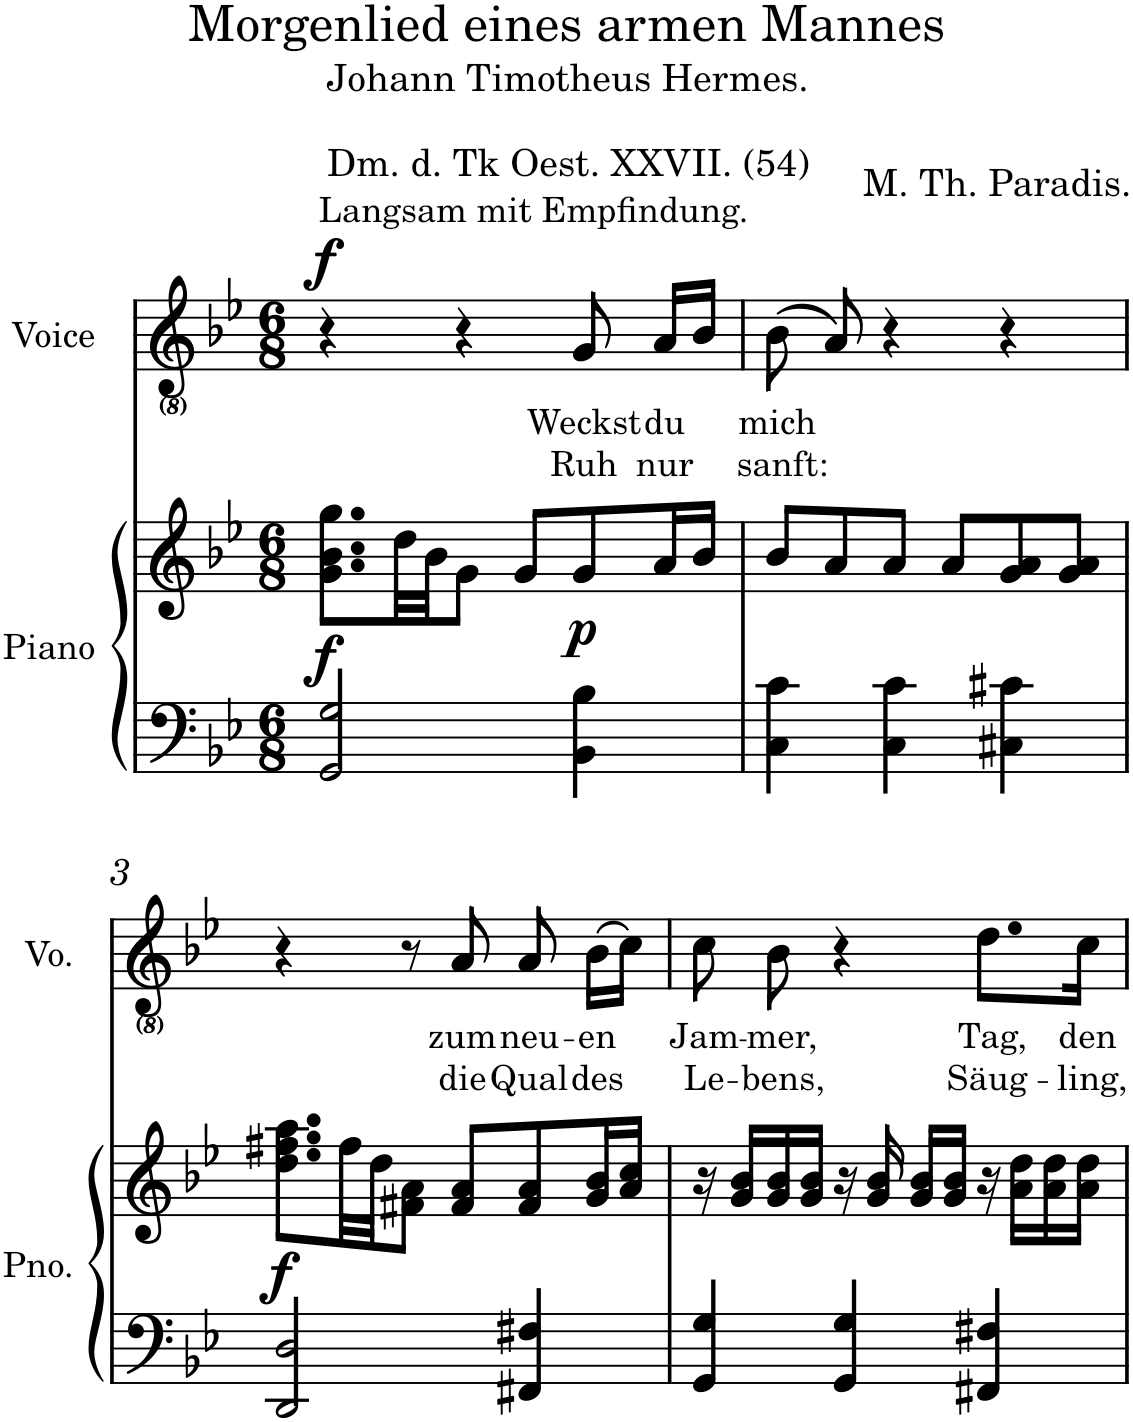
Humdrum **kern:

**kern	**kern	**dynam	**kern	**text	**text	**dynam
*part2	*part2	*part2	*part1	*part1	*part1	*part1
*staff3	*staff2	*staff2/3	*staff1	*staff1	*staff1	*staff1
*I"Piano	*	*	*I"Voice	*	*	*
*I'Pno.	*	*	*I'Vo.	*	*	*
*clefF4	*clefG2	*	*clefG2	*	*	*
*k[b-e-]	*k[b-e-]	*	*k[b-e-]	*	*	*
*M6/8	*M6/8	*	*M6/8	*	*	*
=1	=1	=1	=1	=1	=1	=1
!	!	!	!LO:TX:a:t=Langsam mit Empfindung.	!	!	!
!	!	!LO:DY:b	!	!	!	!LO:DY:a
2GG/ 2G/	8.g\ 8.b-\ 8.gg\L	f	4r	.	.	f
.	32dd\LL	.	.	.	.	.
.	32b-\JJ	.	.	.	.	.
.	8g\J	.	4r	.	.	.
.	8g/L	.	.	.	.	.
!	!	!LO:DY:b	!	!LO:LY:b	!LO:LY:b	!
4BB-\ 4B-\	8g/	p	8g/	Weckst	Ruh	.
!	!	!	!	!LO:LY:b	!LO:LY:b	!
.	16a/L	.	16a/LL	du	nur	.
.	16b-/JJ	.	16b-/JJ	.	.	.
=2	=2	=2	=2	=2	=2	=2
!	!	!	!	!LO:LY:b	!LO:LY:b	!
4C\ 4c\	8b-/L	.	(8b-\	mich	sanft:	.
.	8a/	.	8a/)	.	.	.
4C\ 4c\	8a/J	.	4r	.	.	.
.	8a/L	.	.	.	.	.
4C#X\ 4c#X\	8g/ 8a/	.	4r	.	.	.
.	8g/ 8a/J	.	.	.	.	.
!!LO:LB:g=z
=3	=3	=3	=3	=3	=3	=3
!	!	!LO:DY:b	!	!	!	!
2DD/ 2D/	8.dd\ 8.ff#X\ 8.aa\L	f	4r	.	.	.
.	32ff#\LL	.	.	.	.	.
.	32dd\JJ	.	.	.	.	.
.	8f#X\ 8a\J	.	8r	.	.	.
!	!	!	!	!LO:LY:b	!LO:LY:b	!
.	8f#/ 8a/L	.	8a/	zum	die	.
!	!	!	!	!LO:LY:b	!LO:LY:b	!
4FF#X/ 4F#X/	8f#/ 8a/	.	8a/	neu-	Qual	.
!	!	!	!	!LO:LY:b	!LO:LY:b	!
.	16g/ 16b-/L	.	(16b-\LL	-en	des	.
.	16a/ 16cc/JJ	.	16cc\JJ)	.	.	.
=4	=4	=4	=4	=4	=4	=4
!	!	!	!	!LO:LY:b	!LO:LY:b	!
4GG/ 4G/	16r	.	8cc\	Jam-	Le-	.
.	16g/ 16b-/LL	.	.	.	.	.
!	!	!	!	!LO:LY:b	!LO:LY:b	!
.	16g/ 16b-/	.	8b-\	-mer,	-bens,	.
.	16g/ 16b-/JJ	.	.	.	.	.
4GG/ 4G/	16r	.	4r	.	.	.
.	16g/ 16b-/	.	.	.	.	.
.	16g/ 16b-/LL	.	.	.	.	.
.	16g/ 16b-/JJ	.	.	.	.	.
!	!	!	!	!LO:LY:b	!LO:LY:b	!
4FF#X/ 4F#X/	16r	.	8.dd\L	Tag,	Säug-	.
.	16a\ 16dd\LL	.	.	.	.	.
.	16a\ 16dd\	.	.	.	.	.
!	!	!	!	!LO:LY:b	!LO:LY:b	!
.	16a\ 16dd\JJ	.	16cc\Jk	den	-ling,	.
=	=	=	=	=	=	=
*-	*-	*-	*-	*-	*-	*-
